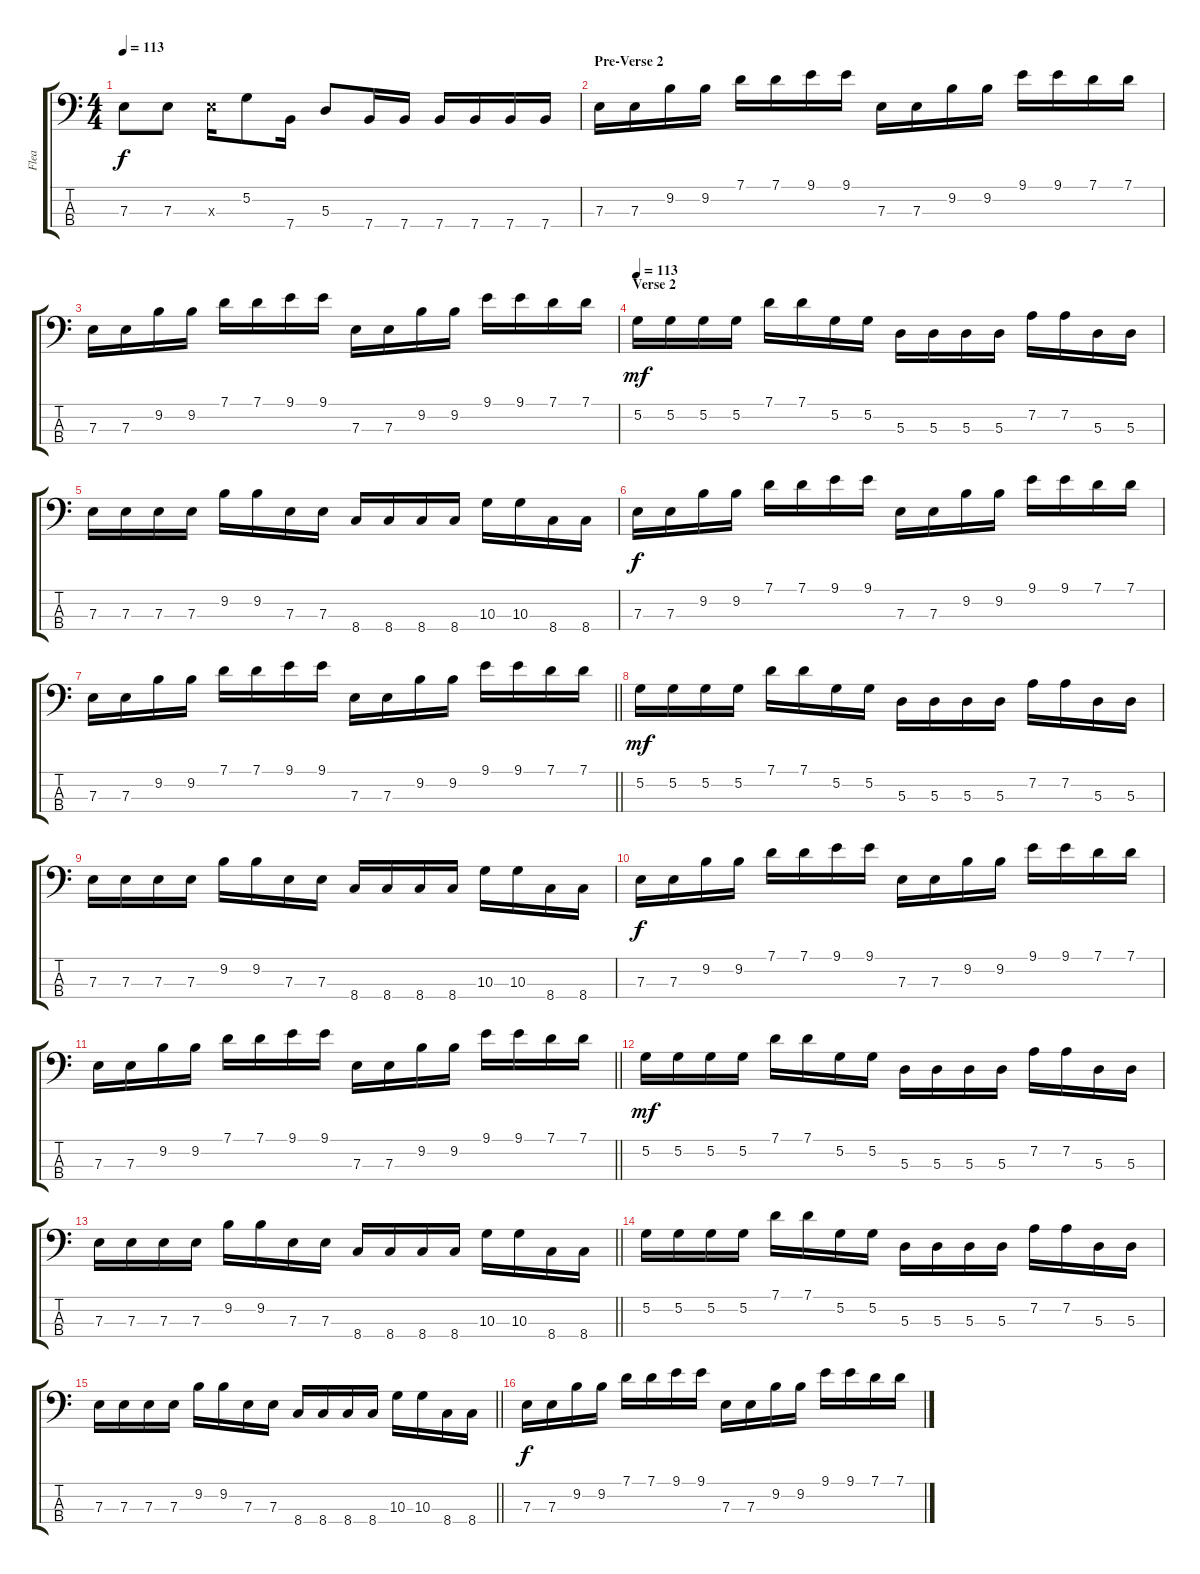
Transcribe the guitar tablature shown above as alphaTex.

\track ("Flea" "Flea") {instrument electricbassfinger}
\staff {score tabs}
\tuning (G2 D2 A1 E1) {hide}
\ts (4 4)
\tempo 113
\clef f4
\ks c
7.3.8{dy f} 7.3.8 7.3{x}.16 5.2.8 7.4.16 5.3.8 7.4.16 7.4.16 7.4.16 7.4.16 7.4.16 7.4.16 |
\section ("" "Pre-Verse 2")
7.3.16 7.3.16 9.2.16 9.2.16 7.1.16 7.1.16 9.1.16 9.1.16 7.3.16 7.3.16 9.2.16 9.2.16 9.1.16 9.1.16 7.1.16 7.1.16 |
7.3.16 7.3.16 9.2.16 9.2.16 7.1.16 7.1.16 9.1.16 9.1.16 7.3.16 7.3.16 9.2.16 9.2.16 9.1.16 9.1.16 7.1.16 7.1.16 |
\section ("" "Verse 2")
\tempo 113
5.2.16{dy mf} 5.2.16 5.2.16 5.2.16 7.1.16 7.1.16 5.2.16 5.2.16 5.3.16 5.3.16 5.3.16 5.3.16 7.2.16 7.2.16 5.3.16 5.3.16 |
7.3.16 7.3.16 7.3.16 7.3.16 9.2.16 9.2.16 7.3.16 7.3.16 8.4.16 8.4.16 8.4.16 8.4.16 10.3.16 10.3.16 8.4.16 8.4.16 |
7.3.16{dy f} 7.3.16 9.2.16 9.2.16 7.1.16 7.1.16 9.1.16 9.1.16 7.3.16 7.3.16 9.2.16 9.2.16 9.1.16 9.1.16 7.1.16 7.1.16 |
\barLineRight lightlight
7.3.16 7.3.16 9.2.16 9.2.16 7.1.16 7.1.16 9.1.16 9.1.16 7.3.16 7.3.16 9.2.16 9.2.16 9.1.16 9.1.16 7.1.16 7.1.16 |
5.2.16{dy mf} 5.2.16 5.2.16 5.2.16 7.1.16 7.1.16 5.2.16 5.2.16 5.3.16 5.3.16 5.3.16 5.3.16 7.2.16 7.2.16 5.3.16 5.3.16 |
7.3.16 7.3.16 7.3.16 7.3.16 9.2.16 9.2.16 7.3.16 7.3.16 8.4.16 8.4.16 8.4.16 8.4.16 10.3.16 10.3.16 8.4.16 8.4.16 |
7.3.16{dy f} 7.3.16 9.2.16 9.2.16 7.1.16 7.1.16 9.1.16 9.1.16 7.3.16 7.3.16 9.2.16 9.2.16 9.1.16 9.1.16 7.1.16 7.1.16 |
\barLineRight lightlight
7.3.16 7.3.16 9.2.16 9.2.16 7.1.16 7.1.16 9.1.16 9.1.16 7.3.16 7.3.16 9.2.16 9.2.16 9.1.16 9.1.16 7.1.16 7.1.16 |
5.2.16{dy mf} 5.2.16 5.2.16 5.2.16 7.1.16 7.1.16 5.2.16 5.2.16 5.3.16 5.3.16 5.3.16 5.3.16 7.2.16 7.2.16 5.3.16 5.3.16 |
\barLineRight lightlight
7.3.16 7.3.16 7.3.16 7.3.16 9.2.16 9.2.16 7.3.16 7.3.16 8.4.16 8.4.16 8.4.16 8.4.16 10.3.16 10.3.16 8.4.16 8.4.16 |
5.2.16 5.2.16 5.2.16 5.2.16 7.1.16 7.1.16 5.2.16 5.2.16 5.3.16 5.3.16 5.3.16 5.3.16 7.2.16 7.2.16 5.3.16 5.3.16 |
\barLineRight lightlight
7.3.16 7.3.16 7.3.16 7.3.16 9.2.16 9.2.16 7.3.16 7.3.16 8.4.16 8.4.16 8.4.16 8.4.16 10.3.16 10.3.16 8.4.16 8.4.16 |
7.3.16{dy f} 7.3.16 9.2.16 9.2.16 7.1.16 7.1.16 9.1.16 9.1.16 7.3.16 7.3.16 9.2.16 9.2.16 9.1.16 9.1.16 7.1.16 7.1.16
